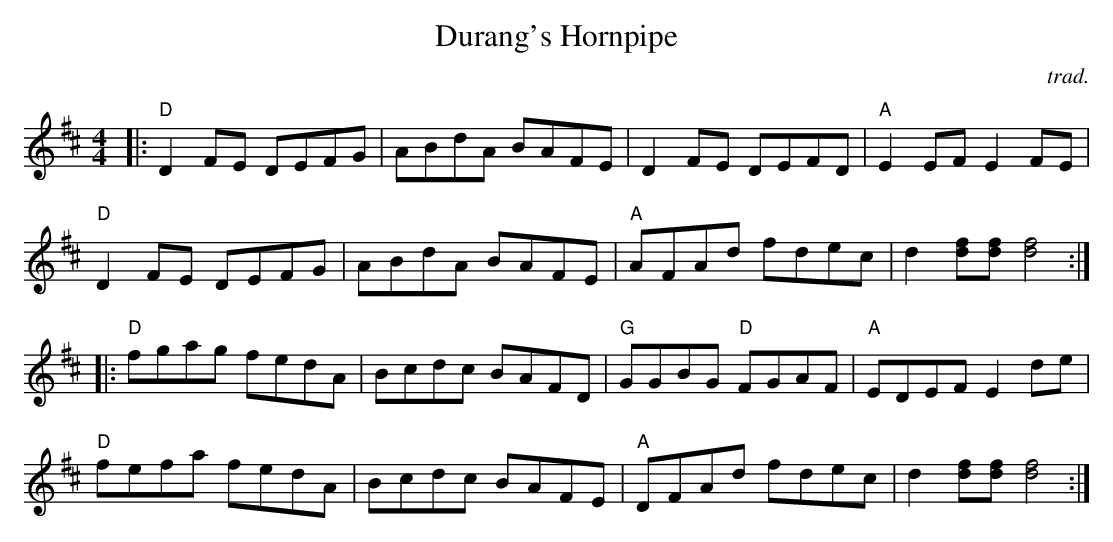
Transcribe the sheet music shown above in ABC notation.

X:1
T: Durang's Hornpipe
C: trad.
M: 4/4
L: 1/8
K: D
|:\
"D"D2FE DEFG | ABdA BAFE | D2FE DEFD | "A"E2EF E2FE |
"D"D2FE DEFG | ABdA BAFE | "A"AFAd fdec | d2[fd][fd] [f4d4] :|
|:\
"D"fgag fedA | Bcdc BAFD | "G"GGBG "D"FGAF | "A"EDEF E2de |
"D"fefa fedA | Bcdc BAFE | "A"DFAd fdec | d2[fd][fd] [f4d4] :|
